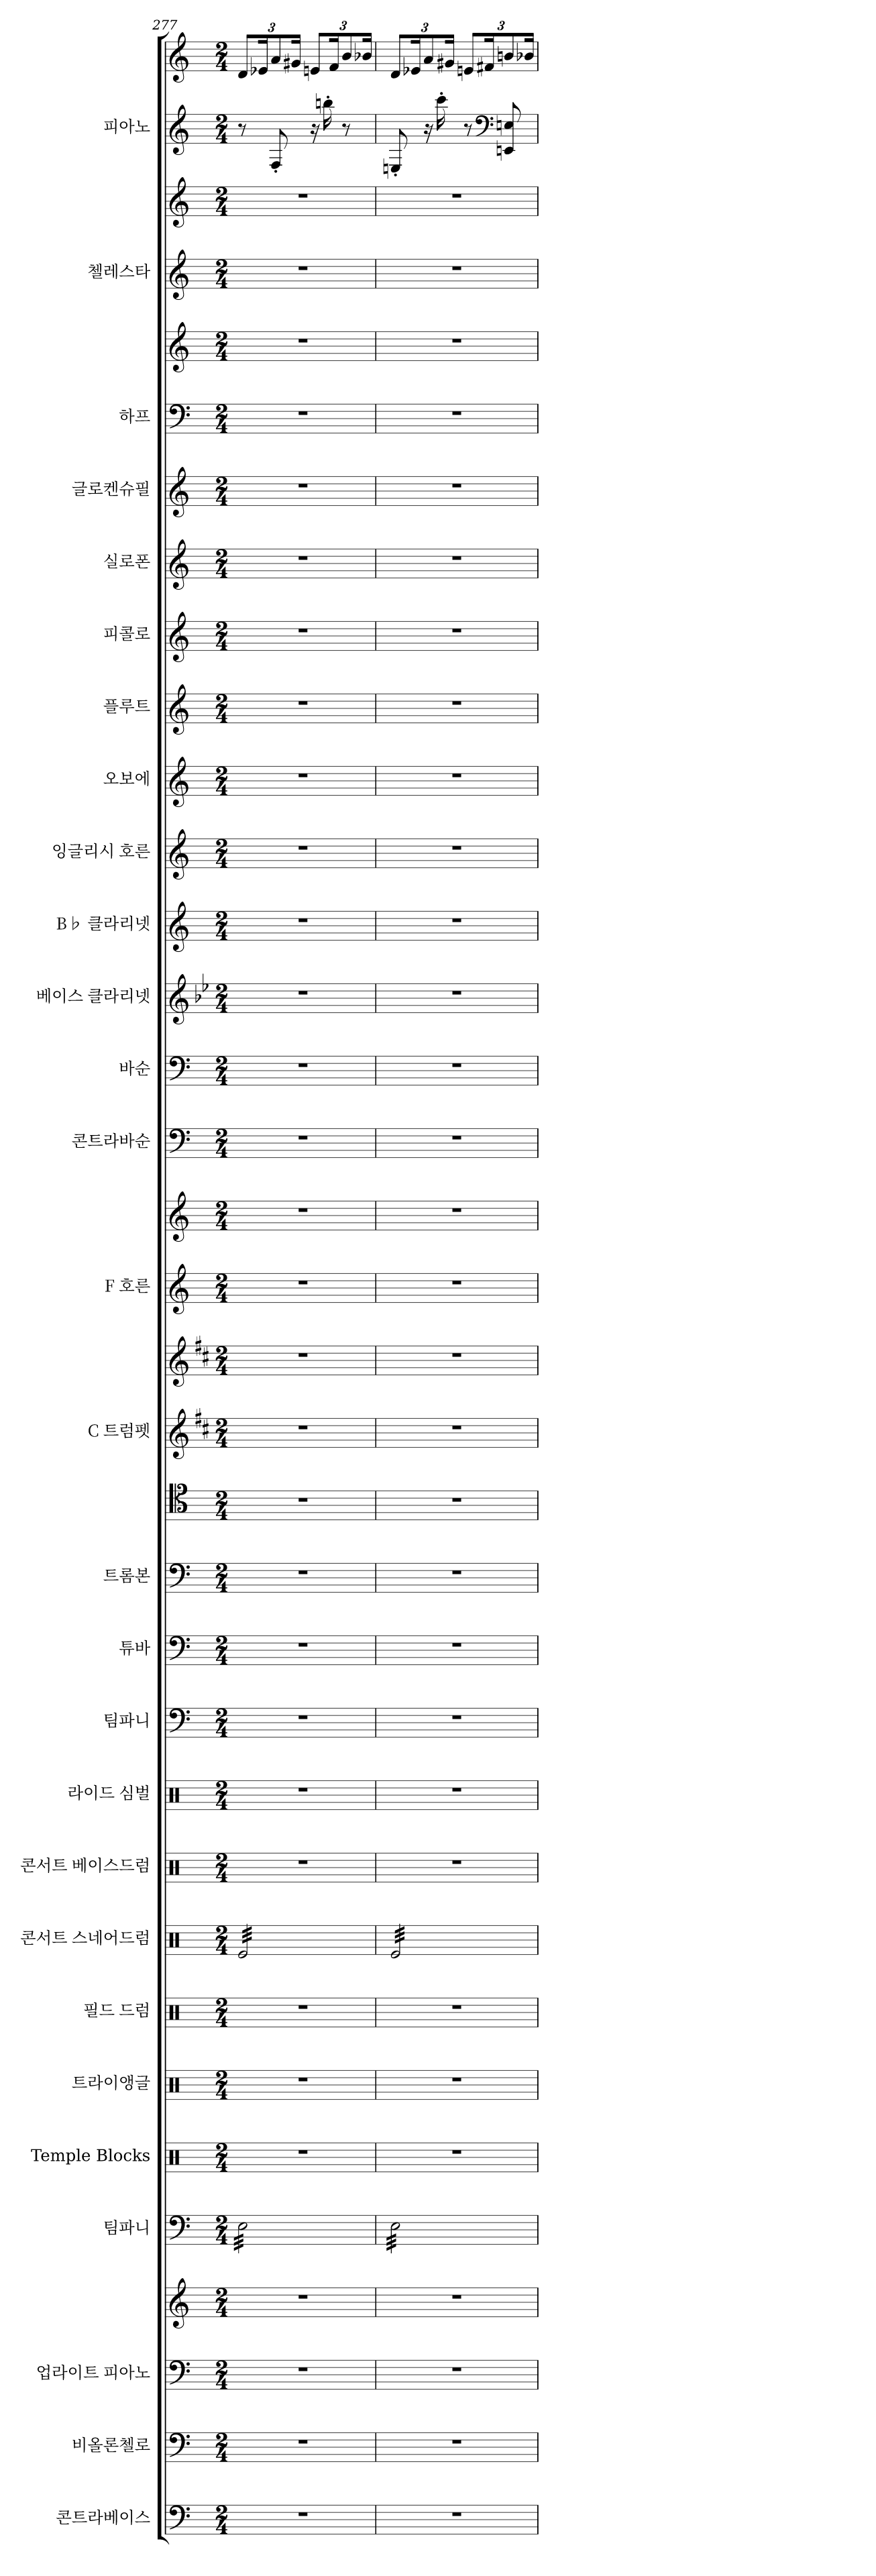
**kern	**kern	**kern	**kern	**kern	**kern	**kern	**kern	**kern	**kern	**kern	**kern	**kern	**kern	**kern	**kern	**kern	**kern	**kern	**kern	**kern	**kern	**kern	**kern	**kern	**kern	**kern	**kern	**kern	**kern	**kern	**kern	**kern	**kern	**kern
*part28	*part27	*part26	*part26	*part25	*part24	*part23	*part22	*part21	*part20	*part19	*part18	*part17	*part16	*part16	*part15	*part15	*part14	*part14	*part13	*part12	*part11	*part10	*part9	*part8	*part7	*part6	*part5	*part4	*part3	*part3	*part2	*part2	*part1	*part1
*staff35	*staff34	*staff33	*staff32	*staff31	*staff30	*staff29	*staff28	*staff27	*staff26	*staff25	*staff24	*staff23	*staff22	*staff21	*staff20	*staff19	*staff18	*staff17	*staff16	*staff15	*staff14	*staff13	*staff12	*staff11	*staff10	*staff9	*staff8	*staff7	*staff6	*staff5	*staff4	*staff3	*staff2	*staff1
*I"콘트라베이스	*I"비올론첼로	*I"업라이트 피아노	*	*I"팀파니	*I"Temple Blocks	*I"트라이앵글	*I"필드 드럼	*I"콘서트 스네어드럼	*I"콘서트 베이스드럼	*I"라이드 심벌	*I"팀파니	*I"튜바	*I"트롬본	*	*I"C 트럼펫	*	*I"F 호른	*	*I"콘트라바순	*I"바순	*I"베이스 클라리넷	*I"B♭ 클라리넷	*I"잉글리시 호른	*I"오보에	*I"플루트	*I"피콜로	*I"실로폰	*I"글로켄슈필	*I"하프	*	*I"첼레스타	*	*I"피아노	*
*	*	*	*	*	*I'Tmp. Bl.	*	*	*	*	*	*	*	*	*	*	*	*	*	*	*	*	*	*	*	*	*	*	*	*	*	*	*	*	*
*clefF4	*clefF4	*clefF4	*clefG2	*clefF4	*clefX	*clefX	*clefX	*clefX	*clefX	*clefX	*clefF4	*clefF4	*clefF4	*clefC4	*clefG2	*clefG2	*clefG2	*clefG2	*clefF4	*clefF4	*clefG2	*clefG2	*clefG2	*clefG2	*clefG2	*clefG2	*clefG2	*clefG2	*clefF4	*clefG2	*clefG2	*clefG2	*clefG2	*clefG2
*ITrd7c12	*	*	*	*	*	*	*	*	*	*	*	*	*	*	*ITrd1c2	*ITrd1c2	*ITrd4c7	*ITrd4c7	*ITrd7c12	*	*ITrd8c14	*ITrd1c2	*ITrd4c7	*	*	*ITrd-7c-12	*ITrd-7c-12	*ITrd-14c-24	*	*	*ITrd-7c-12	*ITrd-7c-12	*	*
*k[]	*k[]	*k[]	*k[]	*k[]	*k[]	*k[]	*k[]	*k[]	*k[]	*k[]	*k[]	*k[]	*k[]	*k[]	*k[]	*k[]	*k[b-]	*k[b-]	*k[]	*k[]	*k[b-e-]	*k[b-e-]	*k[b-]	*k[]	*k[]	*k[]	*k[]	*k[]	*k[]	*k[]	*k[]	*k[]	*k[]	*k[]
*M2/4	*M2/4	*M2/4	*M2/4	*M2/4	*M2/4	*M2/4	*M2/4	*M2/4	*M2/4	*M2/4	*M2/4	*M2/4	*M2/4	*M2/4	*M2/4	*M2/4	*M2/4	*M2/4	*M2/4	*M2/4	*M2/4	*M2/4	*M2/4	*M2/4	*M2/4	*M2/4	*M2/4	*M2/4	*M2/4	*M2/4	*M2/4	*M2/4	*M2/4	*M2/4
*	*	*	*	*	*	*	*	*	*	*	*	*	*	*	*	*	*	*	*	*	*	*	*	*	*	*	*	*	*	*	*	*	*	*Xbrackettup
=277	=277	=277	=277	=277	=277	=277	=277	=277	=277	=277	=277	=277	=277	=277	=277	=277	=277	=277	=277	=277	=277	=277	=277	=277	=277	=277	=277	=277	=277	=277	=277	=277	=277	=277
*	*	*	*	*tremolo	*	*	*	*	*	*	*	*	*	*	*	*	*	*	*	*	*	*	*	*	*	*	*	*	*	*	*	*	*	*
*	*	*	*	*	*	*	*	*tremolo	*	*	*	*	*	*	*	*	*	*	*	*	*	*	*	*	*	*	*	*	*	*	*	*	*	*
2r	2r	2r	2r	32E\LLL	2r	2r	2r	32Re/LLL	2r	2r	2r	2r	2r	2r	2r	2r	2r	2r	2r	2r	2r	2r	2r	2r	2r	2r	2r	2r	2r	2r	2r	2r	8r	12d/L
.	.	.	.	32E\	.	.	.	32Re/	.	.	.	.	.	.	.	.	.	.	.	.	.	.	.	.	.	.	.	.	.	.	.	.	.	.
.	.	.	.	32E\	.	.	.	32Re/	.	.	.	.	.	.	.	.	.	.	.	.	.	.	.	.	.	.	.	.	.	.	.	.	.	.
.	.	.	.	.	.	.	.	.	.	.	.	.	.	.	.	.	.	.	.	.	.	.	.	.	.	.	.	.	.	.	.	.	.	24e-X/K
.	.	.	.	32E\	.	.	.	32Re/	.	.	.	.	.	.	.	.	.	.	.	.	.	.	.	.	.	.	.	.	.	.	.	.	.	.
.	.	.	.	32E\	.	.	.	32Re/	.	.	.	.	.	.	.	.	.	.	.	.	.	.	.	.	.	.	.	.	.	.	.	.	8F'/	12a/
.	.	.	.	32E\	.	.	.	32Re/	.	.	.	.	.	.	.	.	.	.	.	.	.	.	.	.	.	.	.	.	.	.	.	.	.	.
.	.	.	.	32E\	.	.	.	32Re/	.	.	.	.	.	.	.	.	.	.	.	.	.	.	.	.	.	.	.	.	.	.	.	.	.	.
.	.	.	.	.	.	.	.	.	.	.	.	.	.	.	.	.	.	.	.	.	.	.	.	.	.	.	.	.	.	.	.	.	.	24g#X/Jk
.	.	.	.	32E\	.	.	.	32Re/	.	.	.	.	.	.	.	.	.	.	.	.	.	.	.	.	.	.	.	.	.	.	.	.	.	.
.	.	.	.	32E\	.	.	.	32Re/	.	.	.	.	.	.	.	.	.	.	.	.	.	.	.	.	.	.	.	.	.	.	.	.	16r	12en/L
.	.	.	.	32E\	.	.	.	32Re/	.	.	.	.	.	.	.	.	.	.	.	.	.	.	.	.	.	.	.	.	.	.	.	.	.	.
.	.	.	.	32E\	.	.	.	32Re/	.	.	.	.	.	.	.	.	.	.	.	.	.	.	.	.	.	.	.	.	.	.	.	.	16bbn'\	.
.	.	.	.	.	.	.	.	.	.	.	.	.	.	.	.	.	.	.	.	.	.	.	.	.	.	.	.	.	.	.	.	.	.	24f/K
.	.	.	.	32E\	.	.	.	32Re/	.	.	.	.	.	.	.	.	.	.	.	.	.	.	.	.	.	.	.	.	.	.	.	.	.	.
.	.	.	.	32E\	.	.	.	32Re/	.	.	.	.	.	.	.	.	.	.	.	.	.	.	.	.	.	.	.	.	.	.	.	.	8r	12b/
.	.	.	.	32E\	.	.	.	32Re/	.	.	.	.	.	.	.	.	.	.	.	.	.	.	.	.	.	.	.	.	.	.	.	.	.	.
.	.	.	.	32E\	.	.	.	32Re/	.	.	.	.	.	.	.	.	.	.	.	.	.	.	.	.	.	.	.	.	.	.	.	.	.	.
.	.	.	.	.	.	.	.	.	.	.	.	.	.	.	.	.	.	.	.	.	.	.	.	.	.	.	.	.	.	.	.	.	.	24b-X/Jk
.	.	.	.	32E\JJJ	.	.	.	32Re/JJJ	.	.	.	.	.	.	.	.	.	.	.	.	.	.	.	.	.	.	.	.	.	.	.	.	.	.
=278	=278	=278	=278	=278	=278	=278	=278	=278	=278	=278	=278	=278	=278	=278	=278	=278	=278	=278	=278	=278	=278	=278	=278	=278	=278	=278	=278	=278	=278	=278	=278	=278	=278	=278
2r	2r	2r	2r	32E\LLL	2r	2r	2r	32Re/LLL	2r	2r	2r	2r	2r	2r	2r	2r	2r	2r	2r	2r	2r	2r	2r	2r	2r	2r	2r	2r	2r	2r	2r	2r	8En'/	12d/L
.	.	.	.	32E\	.	.	.	32Re/	.	.	.	.	.	.	.	.	.	.	.	.	.	.	.	.	.	.	.	.	.	.	.	.	.	.
.	.	.	.	32E\	.	.	.	32Re/	.	.	.	.	.	.	.	.	.	.	.	.	.	.	.	.	.	.	.	.	.	.	.	.	.	.
.	.	.	.	.	.	.	.	.	.	.	.	.	.	.	.	.	.	.	.	.	.	.	.	.	.	.	.	.	.	.	.	.	.	24e-X/K
.	.	.	.	32E\	.	.	.	32Re/	.	.	.	.	.	.	.	.	.	.	.	.	.	.	.	.	.	.	.	.	.	.	.	.	.	.
.	.	.	.	32E\	.	.	.	32Re/	.	.	.	.	.	.	.	.	.	.	.	.	.	.	.	.	.	.	.	.	.	.	.	.	16r	12a/
.	.	.	.	32E\	.	.	.	32Re/	.	.	.	.	.	.	.	.	.	.	.	.	.	.	.	.	.	.	.	.	.	.	.	.	.	.
.	.	.	.	32E\	.	.	.	32Re/	.	.	.	.	.	.	.	.	.	.	.	.	.	.	.	.	.	.	.	.	.	.	.	.	16ccc'\	.
.	.	.	.	.	.	.	.	.	.	.	.	.	.	.	.	.	.	.	.	.	.	.	.	.	.	.	.	.	.	.	.	.	.	24g#X/Jk
.	.	.	.	32E\	.	.	.	32Re/	.	.	.	.	.	.	.	.	.	.	.	.	.	.	.	.	.	.	.	.	.	.	.	.	.	.
.	.	.	.	32E\	.	.	.	32Re/	.	.	.	.	.	.	.	.	.	.	.	.	.	.	.	.	.	.	.	.	.	.	.	.	8r	12en/L
.	.	.	.	32E\	.	.	.	32Re/	.	.	.	.	.	.	.	.	.	.	.	.	.	.	.	.	.	.	.	.	.	.	.	.	.	.
.	.	.	.	32E\	.	.	.	32Re/	.	.	.	.	.	.	.	.	.	.	.	.	.	.	.	.	.	.	.	.	.	.	.	.	.	.
.	.	.	.	.	.	.	.	.	.	.	.	.	.	.	.	.	.	.	.	.	.	.	.	.	.	.	.	.	.	.	.	.	.	24f#X/K
.	.	.	.	32E\	.	.	.	32Re/	.	.	.	.	.	.	.	.	.	.	.	.	.	.	.	.	.	.	.	.	.	.	.	.	.	.
*	*	*	*	*	*	*	*	*	*	*	*	*	*	*	*	*	*	*	*	*	*	*	*	*	*	*	*	*	*	*	*	*	*clefF4	*
.	.	.	.	32E\	.	.	.	32Re/	.	.	.	.	.	.	.	.	.	.	.	.	.	.	.	.	.	.	.	.	.	.	.	.	8EEn/ 8En/	12bn/
.	.	.	.	32E\	.	.	.	32Re/	.	.	.	.	.	.	.	.	.	.	.	.	.	.	.	.	.	.	.	.	.	.	.	.	.	.
.	.	.	.	32E\	.	.	.	32Re/	.	.	.	.	.	.	.	.	.	.	.	.	.	.	.	.	.	.	.	.	.	.	.	.	.	.
.	.	.	.	.	.	.	.	.	.	.	.	.	.	.	.	.	.	.	.	.	.	.	.	.	.	.	.	.	.	.	.	.	.	24b-X/Jk
.	.	.	.	32E\JJJ	.	.	.	32Re/JJJ	.	.	.	.	.	.	.	.	.	.	.	.	.	.	.	.	.	.	.	.	.	.	.	.	.	.
*	*	*	*	*	*	*	*	*Xtremolo	*	*	*	*	*	*	*	*	*	*	*	*	*	*	*	*	*	*	*	*	*	*	*	*	*	*
*	*	*	*	*Xtremolo	*	*	*	*	*	*	*	*	*	*	*	*	*	*	*	*	*	*	*	*	*	*	*	*	*	*	*	*	*	*
=	=	=	=	=	=	=	=	=	=	=	=	=	=	=	=	=	=	=	=	=	=	=	=	=	=	=	=	=	=	=	=	=	=	=
*-	*-	*-	*-	*-	*-	*-	*-	*-	*-	*-	*-	*-	*-	*-	*-	*-	*-	*-	*-	*-	*-	*-	*-	*-	*-	*-	*-	*-	*-	*-	*-	*-	*-	*-
